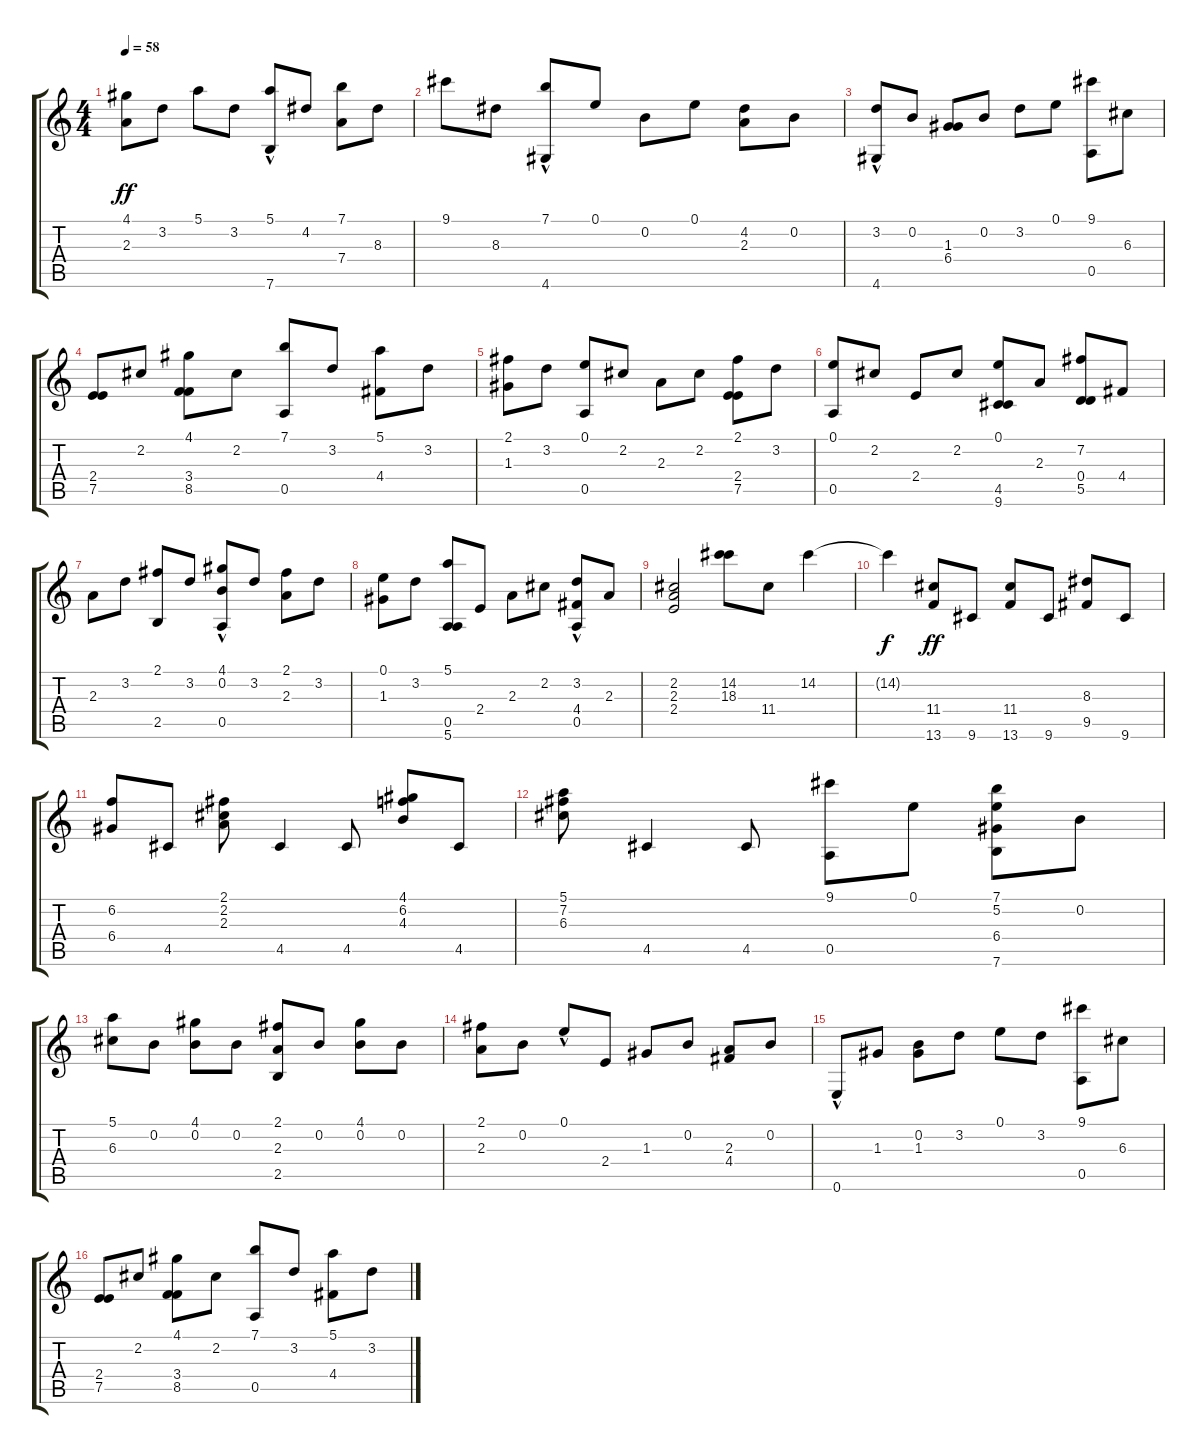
\track "" {instrument acousticguitarnylon}
\staff {score tabs}
\tuning (E4 B3 G3 D3 A2 E2) {hide}
\ts (4 4)
\tempo 58
\clef g2
\ks c
(4.1 2.3).8{dy ff} 3.2.8 5.1.8 3.2.8 (5.1 7.6{hac}).8 4.2.8 (7.1 7.4).8 8.3.8 |
9.1.8 8.3.8 (7.1 4.6{hac}).8 0.1.8 0.2.8 0.1.8 (4.2 2.3).8 0.2.8 |
(3.2 4.6{hac}).8 0.2.8 (1.3 6.4).8 0.2.8 3.2.8 0.1.8 (9.1 0.5).8 6.3.8 |
(2.4 7.5).8 2.2.8 (4.1 3.4 8.5).8 2.2.8 (7.1 0.5).8 3.2.8 (5.1 4.4).8 3.2.8 |
(2.1 1.3).8 3.2.8 (0.1 0.5).8 2.2.8 2.3.8 2.2.8 (2.1 2.4 7.5).8 3.2.8 |
(0.1 0.5).8 2.2.8 2.4.8 2.2.8 (0.1 4.5 9.6).8 2.3.8 (7.2 0.4 5.5).8 4.4.8 |
2.3.8 3.2.8 (2.1 2.5).8 3.2.8 (4.1 0.2 0.5{hac}).8 3.2.8 (2.1 2.3).8 3.2.8 |
(0.1 1.3).8 3.2.8 (5.1 0.5 5.6).8 2.4.8 2.3.8 2.2.8 (3.2 4.4 0.5{hac}).8 2.3.8 |
(2.2 2.3 2.4).2 (14.2 18.3).8 11.4.8 14.2.4 |
14.2{t}.4{dy f} (11.4 13.6).8{dy ff} 9.6.8 (11.4 13.6).8 9.6.8 (8.3 9.5).8 9.6.8 |
(6.2 6.4).8 4.5.8 (2.1 2.2 2.3).8 4.5.4 4.5.8 (4.1 6.2 4.3).8 4.5.8 |
(5.1 7.2 6.3).8 4.5.4 4.5.8 (9.1 0.5).8 0.1.8 (7.1 5.2 6.4 7.6).8 0.2.8 |
(5.1 6.3).8 0.2.8 (4.1 0.2).8 0.2.8 (2.1 2.3 2.5).8 0.2.8 (4.1 0.2).8 0.2.8 |
(2.1 2.3).8 0.2.8 0.1{hac}.8 2.4.8 1.3.8 0.2.8 (2.3 4.4).8 0.2.8 |
0.6{hac}.8 1.3.8 (0.2 1.3).8 3.2.8 0.1.8 3.2.8 (9.1 0.5).8 6.3.8 |
(2.4 7.5).8 2.2.8 (4.1 3.4 8.5).8 2.2.8 (7.1 0.5).8 3.2.8 (5.1 4.4).8 3.2.8
